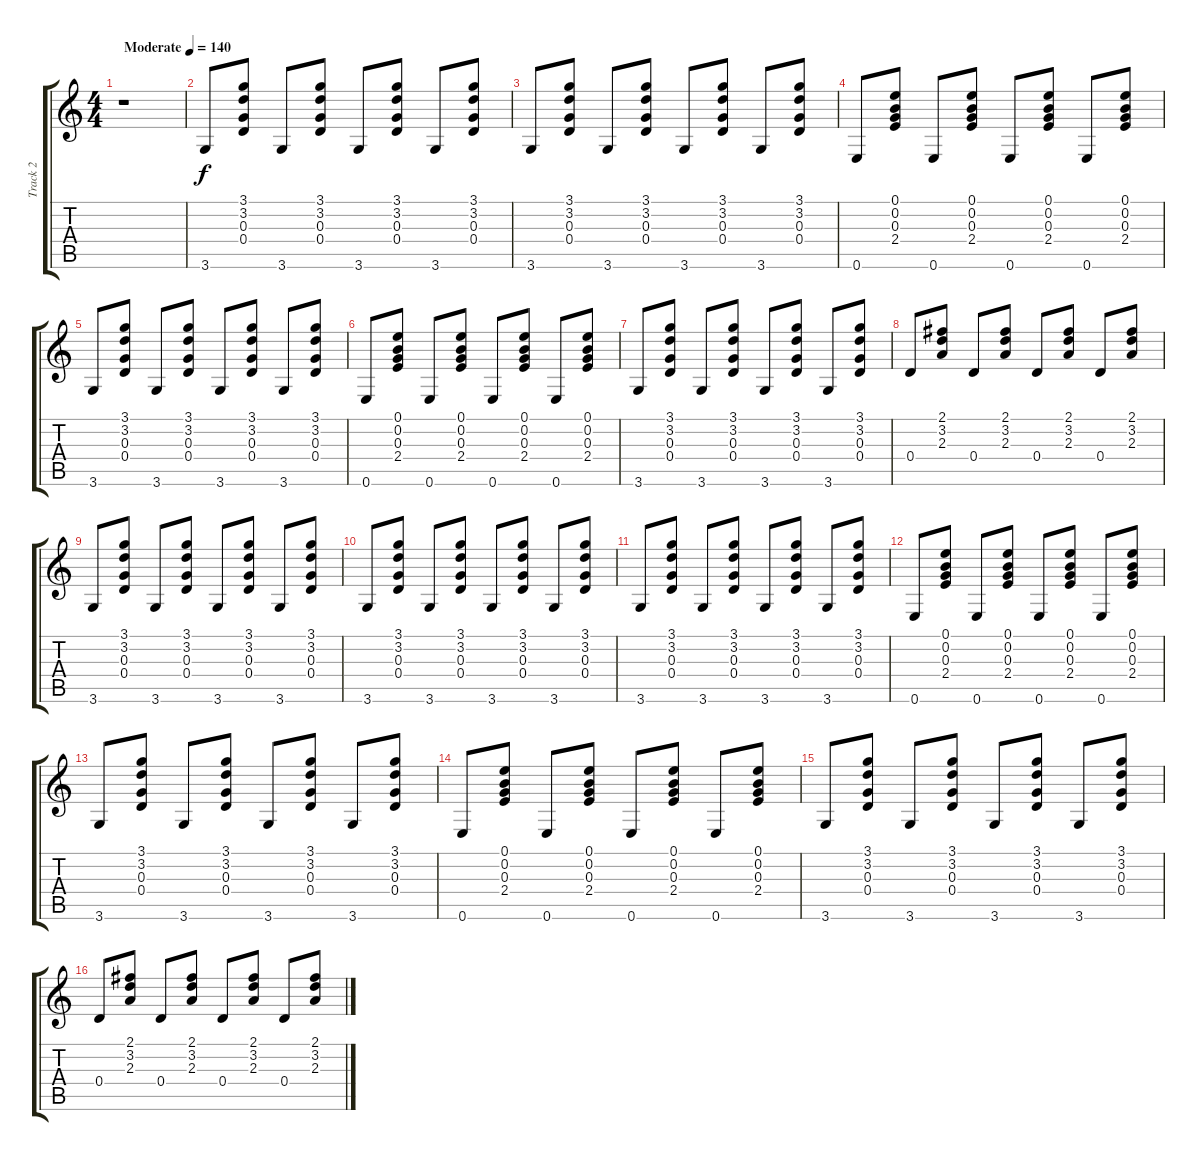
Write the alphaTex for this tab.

\track ("Track 2" "Track 2") {instrument acousticguitarsteel}
\staff {score tabs}
\tuning (E4 B3 G3 D3 A2 E2) {hide}
\ts (4 4)
\tempo (140 "Moderate")
\clef g2
\ks c
r.1{dy f instrument acousticguitarsteel} |
3.6.8 (3.1 3.2 0.3 0.4).8 3.6.8 (3.1 3.2 0.3 0.4).8 3.6.8 (3.1 3.2 0.3 0.4).8 3.6.8 (3.1 3.2 0.3 0.4).8 |
3.6.8 (3.1 3.2 0.3 0.4).8 3.6.8 (3.1 3.2 0.3 0.4).8 3.6.8 (3.1 3.2 0.3 0.4).8 3.6.8 (3.1 3.2 0.3 0.4).8 |
0.6.8 (0.1 0.2 0.3 2.4).8 0.6.8 (0.1 0.2 0.3 2.4).8 0.6.8 (0.1 0.2 0.3 2.4).8 0.6.8 (0.1 0.2 0.3 2.4).8 |
3.6.8 (3.1 3.2 0.3 0.4).8 3.6.8 (3.1 3.2 0.3 0.4).8 3.6.8 (3.1 3.2 0.3 0.4).8 3.6.8 (3.1 3.2 0.3 0.4).8 |
0.6.8 (0.1 0.2 0.3 2.4).8 0.6.8 (0.1 0.2 0.3 2.4).8 0.6.8 (0.1 0.2 0.3 2.4).8 0.6.8 (0.1 0.2 0.3 2.4).8 |
3.6.8 (3.1 3.2 0.3 0.4).8 3.6.8 (3.1 3.2 0.3 0.4).8 3.6.8 (3.1 3.2 0.3 0.4).8 3.6.8 (3.1 3.2 0.3 0.4).8 |
0.4.8 (2.1 3.2 2.3).8 0.4.8 (2.1 3.2 2.3).8 0.4.8 (2.1 3.2 2.3).8 0.4.8 (2.1 3.2 2.3).8 |
3.6.8 (3.1 3.2 0.3 0.4).8 3.6.8 (3.1 3.2 0.3 0.4).8 3.6.8 (3.1 3.2 0.3 0.4).8 3.6.8 (3.1 3.2 0.3 0.4).8 |
3.6.8 (3.1 3.2 0.3 0.4).8 3.6.8 (3.1 3.2 0.3 0.4).8 3.6.8 (3.1 3.2 0.3 0.4).8 3.6.8 (3.1 3.2 0.3 0.4).8 |
3.6.8 (3.1 3.2 0.3 0.4).8 3.6.8 (3.1 3.2 0.3 0.4).8 3.6.8 (3.1 3.2 0.3 0.4).8 3.6.8 (3.1 3.2 0.3 0.4).8 |
0.6.8 (0.1 0.2 0.3 2.4).8 0.6.8 (0.1 0.2 0.3 2.4).8 0.6.8 (0.1 0.2 0.3 2.4).8 0.6.8 (0.1 0.2 0.3 2.4).8 |
3.6.8 (3.1 3.2 0.3 0.4).8 3.6.8 (3.1 3.2 0.3 0.4).8 3.6.8 (3.1 3.2 0.3 0.4).8 3.6.8 (3.1 3.2 0.3 0.4).8 |
0.6.8 (0.1 0.2 0.3 2.4).8 0.6.8 (0.1 0.2 0.3 2.4).8 0.6.8 (0.1 0.2 0.3 2.4).8 0.6.8 (0.1 0.2 0.3 2.4).8 |
3.6.8 (3.1 3.2 0.3 0.4).8 3.6.8 (3.1 3.2 0.3 0.4).8 3.6.8 (3.1 3.2 0.3 0.4).8 3.6.8 (3.1 3.2 0.3 0.4).8 |
0.4.8 (2.1 3.2 2.3).8 0.4.8 (2.1 3.2 2.3).8 0.4.8 (2.1 3.2 2.3).8 0.4.8 (2.1 3.2 2.3).8
